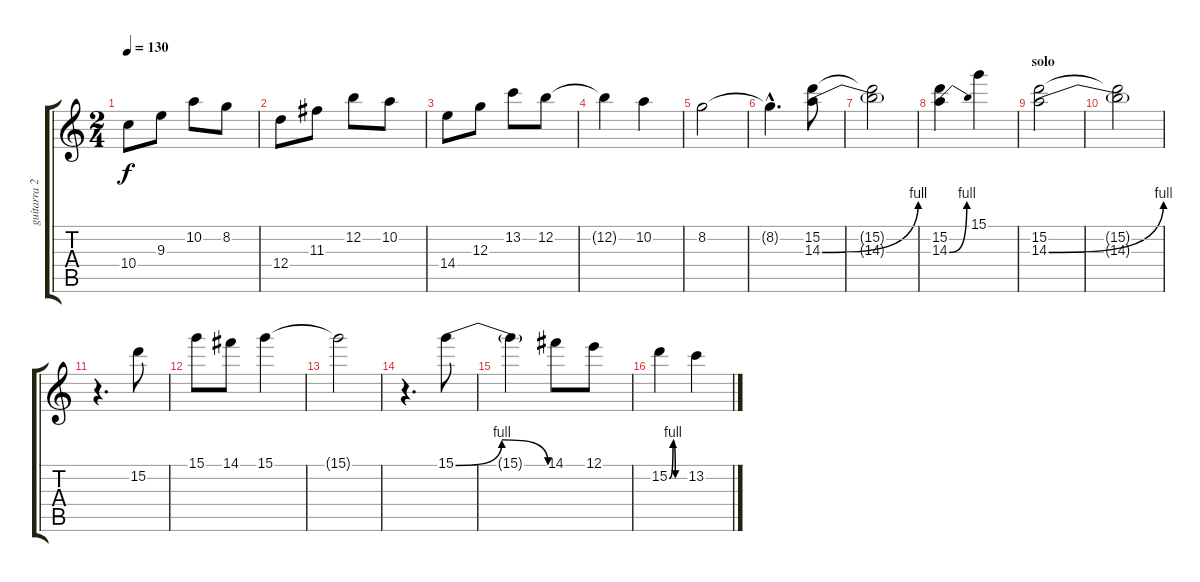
\track ("guitarra 2" "guitarra 2") {instrument acousticguitarsteel}
\staff {score tabs}
\tuning (E4 B3 G3 D3 A2 E2) {hide}
\ts (2 4)
\tempo 130
\clef g2
\ks c
10.4.8{dy f} 9.3.8 10.2.8 8.2.8 |
12.4.8 11.3.8 12.2.8 10.2.8 |
14.4.8 12.3.8 13.2.8 12.2.8 |
12.2{t}.4 10.2.4 |
8.2.2 |
8.2{hac t}.4{d instrument distortionguitar} (15.2 14.3{be (bend 0 0 60 4)}).8 |
(15.2{t} 14.3{t}).2 |
(15.2 14.3{be (bend 0 0 60 4)}).4 15.1.4 |
\section ("" "solo")
(15.2 14.3{be (bend 0 0 60 4)}).2{volume 16} |
(15.2{t} 14.3{t}).2 |
r.4{d} 15.2.8 |
15.1.8 14.1.8 15.1.4 |
15.1{t}.2 |
r.4{d} 15.1{be (bendrelease 0 0 31 4 31 4 60 0)}.8 |
15.1{t}.4 14.1.8 12.1.8 |
15.2{be (custom 0 0 15 4 24 0 45 0 60 0)}.4 13.2.4
